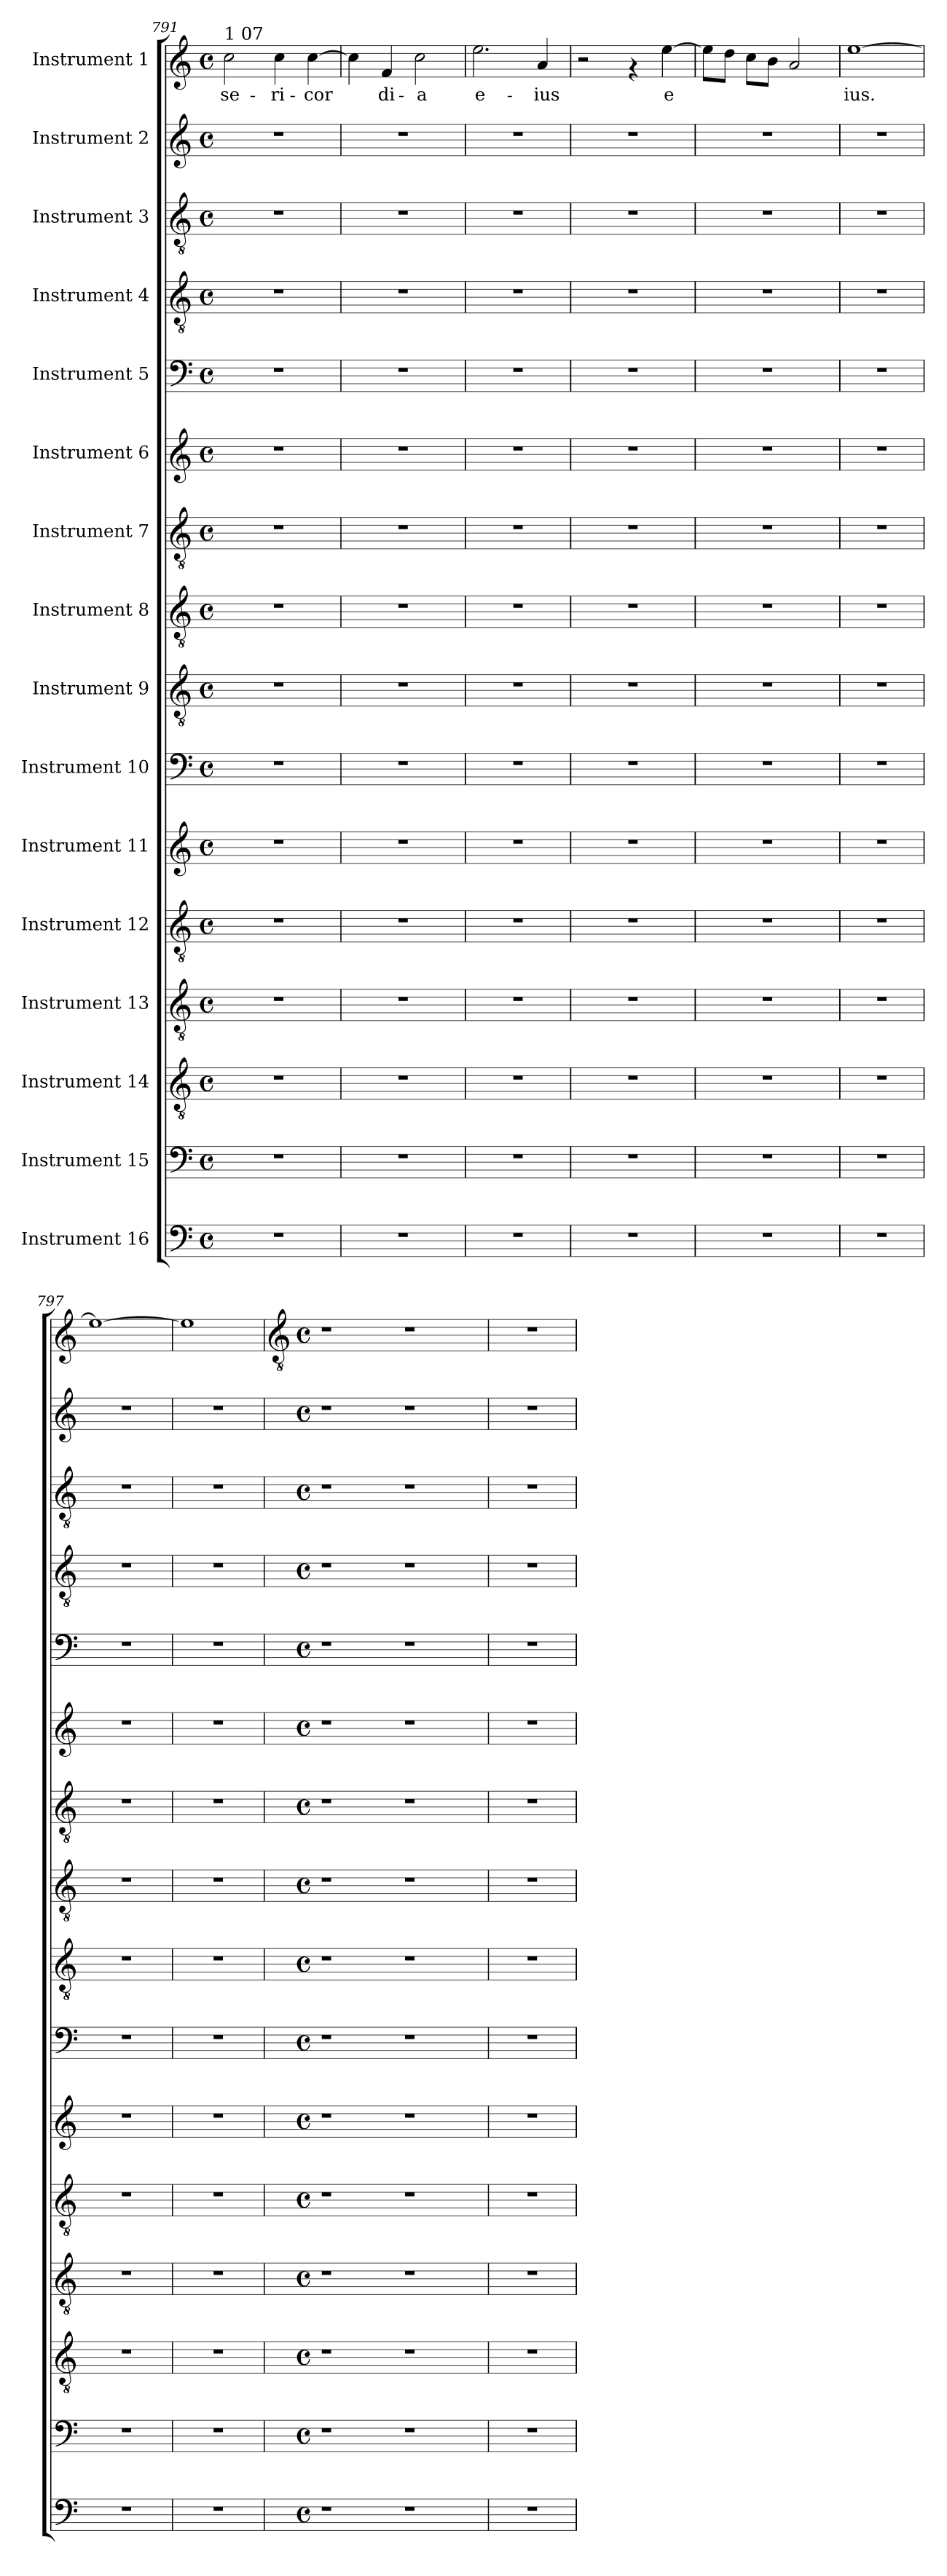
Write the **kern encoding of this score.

**kern	**kern	**kern	**kern	**kern	**kern	**kern	**kern	**kern	**kern	**kern	**kern	**kern	**kern	**kern	**kern	**text
*part16	*part15	*part14	*part13	*part12	*part11	*part10	*part9	*part8	*part7	*part6	*part5	*part4	*part3	*part2	*part1	*part1
*staff16	*staff15	*staff14	*staff13	*staff12	*staff11	*staff10	*staff9	*staff8	*staff7	*staff6	*staff5	*staff4	*staff3	*staff2	*staff1	*staff1
*I"Instrument 16	*I"Instrument 15	*I"Instrument 14	*I"Instrument 13	*I"Instrument 12	*I"Instrument 11	*I"Instrument 10	*I"Instrument 9	*I"Instrument 8	*I"Instrument 7	*I"Instrument 6	*I"Instrument 5	*I"Instrument 4	*I"Instrument 3	*I"Instrument 2	*I"Instrument 1	*
!!LO:PB:g=z
*clefF4	*clefF4	*clefGv2	*clefGv2	*clefGv2	*clefG2	*clefF4	*clefGv2	*clefGv2	*clefGv2	*clefG2	*clefF4	*clefGv2	*clefGv2	*clefG2	*clefG2	*
*k[]	*k[]	*k[]	*k[]	*k[]	*k[]	*k[]	*k[]	*k[]	*k[]	*k[]	*k[]	*k[]	*k[]	*k[]	*k[]	*
*C:	*C:	*C:	*C:	*C:	*C:	*C:	*C:	*C:	*C:	*C:	*C:	*C:	*C:	*C:	*C:	*
*M4/4	*M4/4	*M4/4	*M4/4	*M4/4	*M4/4	*M4/4	*M4/4	*M4/4	*M4/4	*M4/4	*M4/4	*M4/4	*M4/4	*M4/4	*M4/4	*
*met(c)	*met(c)	*met(c)	*met(c)	*met(c)	*met(c)	*met(c)	*met(c)	*met(c)	*met(c)	*met(c)	*met(c)	*met(c)	*met(c)	*met(c)	*met(c)	*
=791	=791	=791	=791	=791	=791	=791	=791	=791	=791	=791	=791	=791	=791	=791	=791	=791
!	!	!	!	!	!	!	!	!	!	!	!	!	!	!	!LO:TX:a:t=1 07	!
!	!	!	!	!	!	!	!	!	!	!	!	!	!	!	!	!LO:LY:b:cj
1r	1r	1r	1r	1r	1r	1r	1r	1r	1r	1r	1r	1r	1r	1r	2cc\	-se-
!	!	!	!	!	!	!	!	!	!	!	!	!	!	!	!	!LO:LY:b:cj
.	.	.	.	.	.	.	.	.	.	.	.	.	.	.	4cc\	-ri-
!	!	!	!	!	!	!	!	!	!	!	!	!	!	!	!	!LO:LY:b:cj
.	.	.	.	.	.	.	.	.	.	.	.	.	.	.	[>4cc\	-cor-
=792	=792	=792	=792	=792	=792	=792	=792	=792	=792	=792	=792	=792	=792	=792	=792	=792
!	!	!	!	!	!	!	!	!	!	!	!	!	!	!	!	!LO:LY:b:cj
1r	1r	1r	1r	1r	1r	1r	1r	1r	1r	1r	1r	1r	1r	1r	4cc\]	--
!	!	!	!	!	!	!	!	!	!	!	!	!	!	!	!	!LO:LY:b:cj
.	.	.	.	.	.	.	.	.	.	.	.	.	.	.	4f/	-di-
!	!	!	!	!	!	!	!	!	!	!	!	!	!	!	!	!LO:LY:b:cj
.	.	.	.	.	.	.	.	.	.	.	.	.	.	.	2cc\	-a
=793	=793	=793	=793	=793	=793	=793	=793	=793	=793	=793	=793	=793	=793	=793	=793	=793
!	!	!	!	!	!	!	!	!	!	!	!	!	!	!	!	!LO:LY:b:cj
1r	1r	1r	1r	1r	1r	1r	1r	1r	1r	1r	1r	1r	1r	1r	2.ee\	e-
!	!	!	!	!	!	!	!	!	!	!	!	!	!	!	!	!LO:LY:b:cj
.	.	.	.	.	.	.	.	.	.	.	.	.	.	.	4a/	-ius
=794	=794	=794	=794	=794	=794	=794	=794	=794	=794	=794	=794	=794	=794	=794	=794	=794
1r	1r	1r	1r	1r	1r	1r	1r	1r	1r	1r	1r	1r	1r	1r	2r	.
.	.	.	.	.	.	.	.	.	.	.	.	.	.	.	4rf	.
!	!	!	!	!	!	!	!	!	!	!	!	!	!	!	!	!LO:LY:b:cj
.	.	.	.	.	.	.	.	.	.	.	.	.	.	.	[>4ee\	e-
=795	=795	=795	=795	=795	=795	=795	=795	=795	=795	=795	=795	=795	=795	=795	=795	=795
!	!	!	!	!	!	!	!	!	!	!	!	!	!	!	!	!LO:LY:b:cj
1r	1r	1r	1r	1r	1r	1r	1r	1r	1r	1r	1r	1r	1r	1r	8ee\L]	--
!	!	!	!	!	!	!	!	!	!	!	!	!	!	!	!	!LO:LY:b:cj
.	.	.	.	.	.	.	.	.	.	.	.	.	.	.	8dd\J	--
!	!	!	!	!	!	!	!	!	!	!	!	!	!	!	!	!LO:LY:b:cj
.	.	.	.	.	.	.	.	.	.	.	.	.	.	.	8cc\L	--
!	!	!	!	!	!	!	!	!	!	!	!	!	!	!	!	!LO:LY:b:cj
.	.	.	.	.	.	.	.	.	.	.	.	.	.	.	8b\J	--
!	!	!	!	!	!	!	!	!	!	!	!	!	!	!	!	!LO:LY:b:cj
.	.	.	.	.	.	.	.	.	.	.	.	.	.	.	2a/	--
=796	=796	=796	=796	=796	=796	=796	=796	=796	=796	=796	=796	=796	=796	=796	=796	=796
!	!	!	!	!	!	!	!	!	!	!	!	!	!	!	!	!LO:LY:b:cj
1r	1r	1r	1r	1r	1r	1r	1r	1r	1r	1r	1r	1r	1r	1r	[>1ee	-ius.
=797	=797	=797	=797	=797	=797	=797	=797	=797	=797	=797	=797	=797	=797	=797	=797	=797
!	!	!	!	!	!	!	!	!	!	!	!	!	!	!	!	!LO:LY:b:cj
1r	1r	1r	1r	1r	1r	1r	1r	1r	1r	1r	1r	1r	1r	1r	1ee_>	.
=798	=798	=798	=798	=798	=798	=798	=798	=798	=798	=798	=798	=798	=798	=798	=798	=798
!	!	!	!	!	!	!	!	!	!	!	!	!	!	!	!	!LO:LY:b:cj
1r	1r	1r	1r	1r	1r	1r	1r	1r	1r	1r	1r	1r	1r	1r	1ee]	.
!!LO:PB:g=z
=799!	=799!	=799!	=799!	=799!	=799!	=799!	=799!	=799!	=799!	=799!	=799!	=799!	=799!	=799!	=799!	=799!
*	*	*	*	*	*	*	*	*	*	*	*	*	*	*	*clefGv2	*
*M4/4	*M4/4	*M4/4	*M4/4	*M4/4	*M4/4	*M4/4	*M4/4	*M4/4	*M4/4	*M4/4	*M4/4	*M4/4	*M4/4	*M4/4	*M4/4	*
*met(c)	*met(c)	*met(c)	*met(c)	*met(c)	*met(c)	*met(c)	*met(c)	*met(c)	*met(c)	*met(c)	*met(c)	*met(c)	*met(c)	*met(c)	*met(c)	*
1r	1r	1r	1r	1r	1r	1r	1r	1r	1r	1r	1r	1r	1r	1r	1r	.
1r	1r	1r	1r	1r	1r	1r	1r	1r	1r	1r	1r	1r	1r	1r	1r	.
=800	=800	=800	=800	=800	=800	=800	=800	=800	=800	=800	=800	=800	=800	=800	=800	=800
1r	1r	1r	1r	1r	1r	1r	1r	1r	1r	1r	1r	1r	1r	1r	1r	.
=	=	=	=	=	=	=	=	=	=	=	=	=	=	=	=	=
*-	*-	*-	*-	*-	*-	*-	*-	*-	*-	*-	*-	*-	*-	*-	*-	*-
